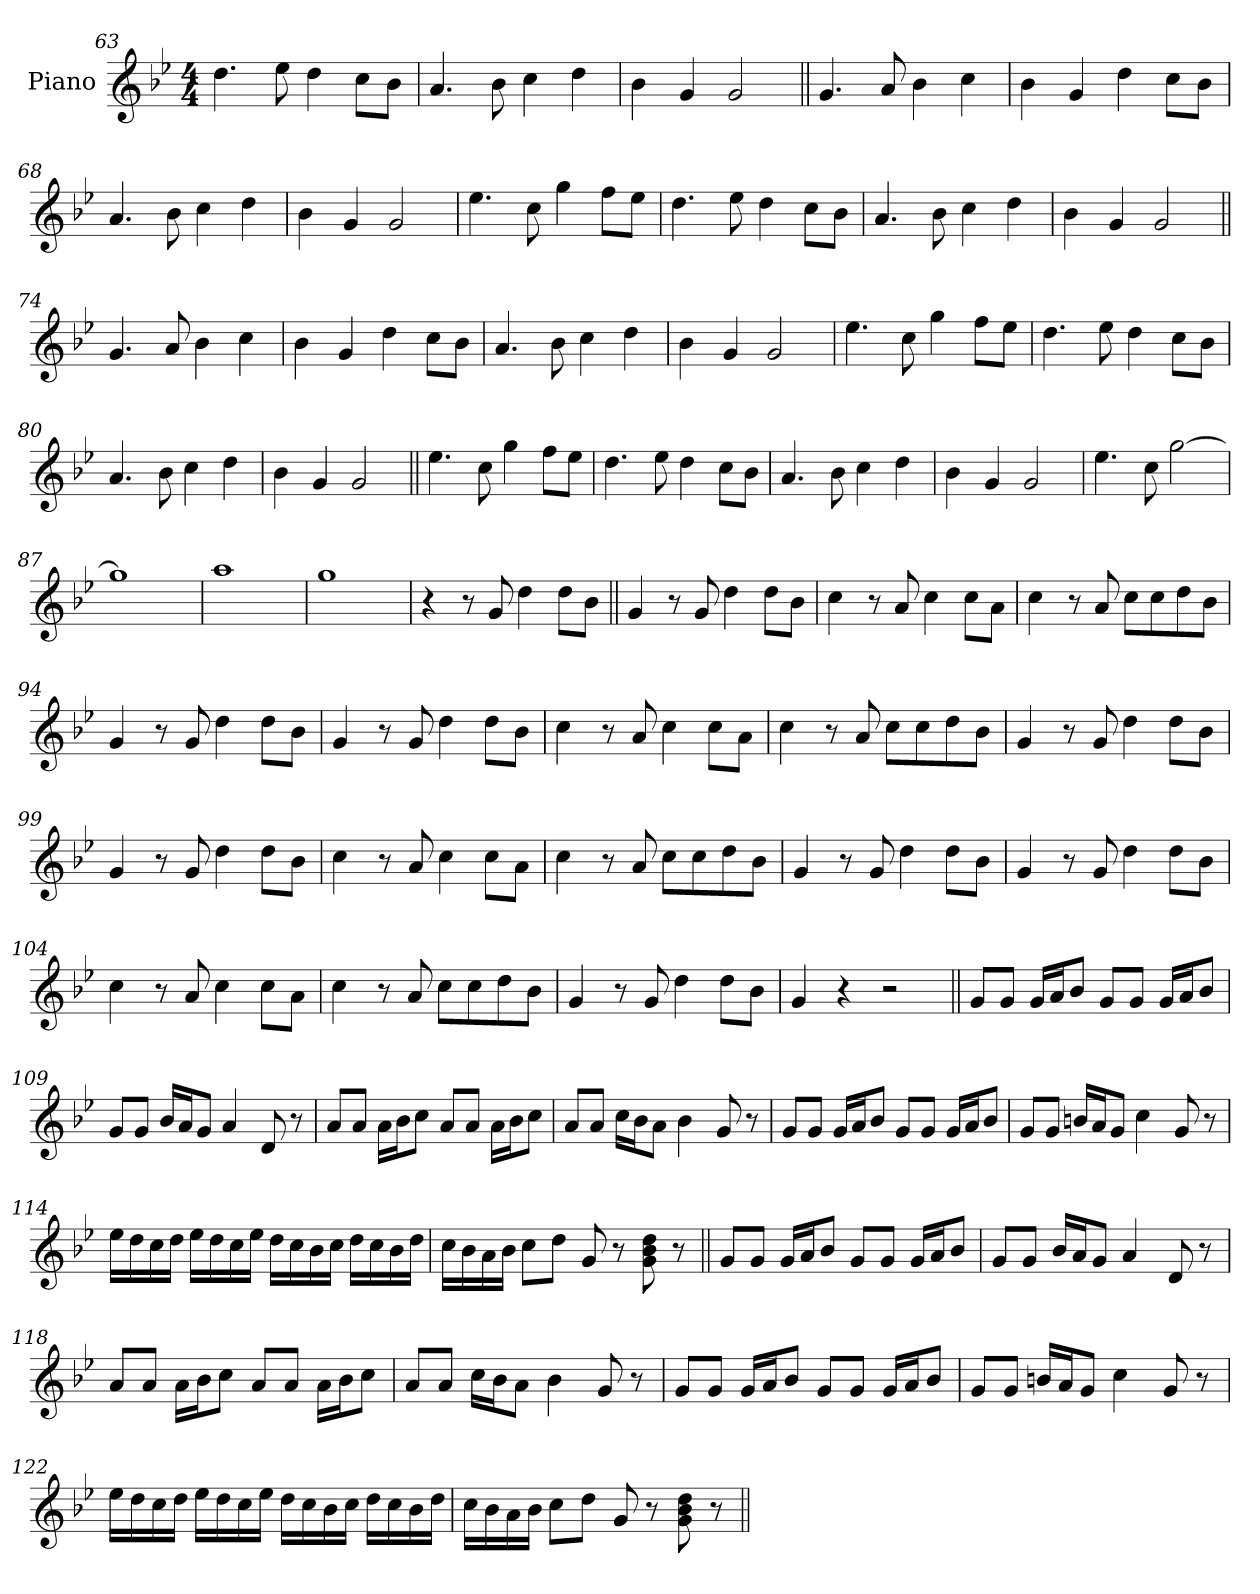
**kern
*part1
*staff1
*I"Piano
*I'Pno.
*clefG2
*k[b-e-]
*M4/4
=63
4.dd
8ee-
4dd
8ccL
8b-J
=64
4.a
8b-
4cc
4dd
=65
4b-
4g
2g
=66||
4.g
8a
4b-
4cc
=67
4b-
4g
4dd
8ccL
8b-J
=68
4.a
8b-
4cc
4dd
=69
4b-
4g
2g
=70
4.ee-
8cc
4gg
8ffL
8ee-J
=71
4.dd
8ee-
4dd
8ccL
8b-J
=72
4.a
8b-
4cc
4dd
=73
4b-
4g
2g
=74||
4.g
8a
4b-
4cc
=75
4b-
4g
4dd
8ccL
8b-J
=76
4.a
8b-
4cc
4dd
=77
4b-
4g
2g
=78
4.ee-
8cc
4gg
8ffL
8ee-J
=79
4.dd
8ee-
4dd
8ccL
8b-J
=80
4.a
8b-
4cc
4dd
=81
4b-
4g
2g
=82||
4.ee-
8cc
4gg
8ffL
8ee-J
=83
4.dd
8ee-
4dd
8ccL
8b-J
=84
4.a
8b-
4cc
4dd
=85
4b-
4g
2g
=86
4.ee-
8cc
[2gg
=87
1gg]
=88
1aa
=89
1gg
=90
4r
8r
8g
4dd
8ddL
8b-J
=91||
4g
8r
8g
4dd
8ddL
8b-J
=92
4cc
8r
8a
4cc
8ccL
8aJ
=93
4cc
8r
8a
8ccL
8cc
8dd
8b-J
=94
4g
8r
8g
4dd
8ddL
8b-J
=95
4g
8r
8g
4dd
8ddL
8b-J
=96
4cc
8r
8a
4cc
8ccL
8aJ
=97
4cc
8r
8a
8ccL
8cc
8dd
8b-J
=98
4g
8r
8g
4dd
8ddL
8b-J
=99
4g
8r
8g
4dd
8ddL
8b-J
=100
4cc
8r
8a
4cc
8ccL
8aJ
=101
4cc
8r
8a
8ccL
8cc
8dd
8b-J
=102
4g
8r
8g
4dd
8ddL
8b-J
=103
4g
8r
8g
4dd
8ddL
8b-J
=104
4cc
8r
8a
4cc
8ccL
8aJ
=105
4cc
8r
8a
8ccL
8cc
8dd
8b-J
=106
4g
8r
8g
4dd
8ddL
8b-J
=107
4g
4r
2r
=108||
8gL
8gJ
16gLL
16aJ
8b-J
8gL
8gJ
16gLL
16aJ
8b-J
=109
8gL
8gJ
16b-LL
16aJ
8gJ
4a
8d
8r
=110
8aL
8aJ
16aLL
16b-J
8ccJ
8aL
8aJ
16aLL
16b-J
8ccJ
=111
8aL
8aJ
16ccLL
16b-J
8aJ
4b-
8g
8r
=112
8gL
8gJ
16gLL
16aJ
8b-J
8gL
8gJ
16gLL
16aJ
8b-J
=113
8gL
8gJ
16bnLL
16aJ
8gJ
4cc
8g
8r
=114
16ee-LL
16dd
16cc
16ddJJ
16ee-LL
16dd
16cc
16ee-JJ
16ddLL
16cc
16b-
16ccJJ
16ddLL
16cc
16b-
16ddJJ
=115
16ccLL
16b-
16a
16b-JJ
8ccL
8ddJ
8g
8r
8g 8b- 8dd
8r
=116||
8gL
8gJ
16gLL
16aJ
8b-J
8gL
8gJ
16gLL
16aJ
8b-J
=117
8gL
8gJ
16b-LL
16aJ
8gJ
4a
8d
8r
=118
8aL
8aJ
16aLL
16b-J
8ccJ
8aL
8aJ
16aLL
16b-J
8ccJ
=119
8aL
8aJ
16ccLL
16b-J
8aJ
4b-
8g
8r
=120
8gL
8gJ
16gLL
16aJ
8b-J
8gL
8gJ
16gLL
16aJ
8b-J
=121
8gL
8gJ
16bnLL
16aJ
8gJ
4cc
8g
8r
=122
16ee-LL
16dd
16cc
16ddJJ
16ee-LL
16dd
16cc
16ee-JJ
16ddLL
16cc
16b-
16ccJJ
16ddLL
16cc
16b-
16ddJJ
=123
16ccLL
16b-
16a
16b-JJ
8ccL
8ddJ
8g
8r
8g 8b- 8dd
8r
=||
*-
